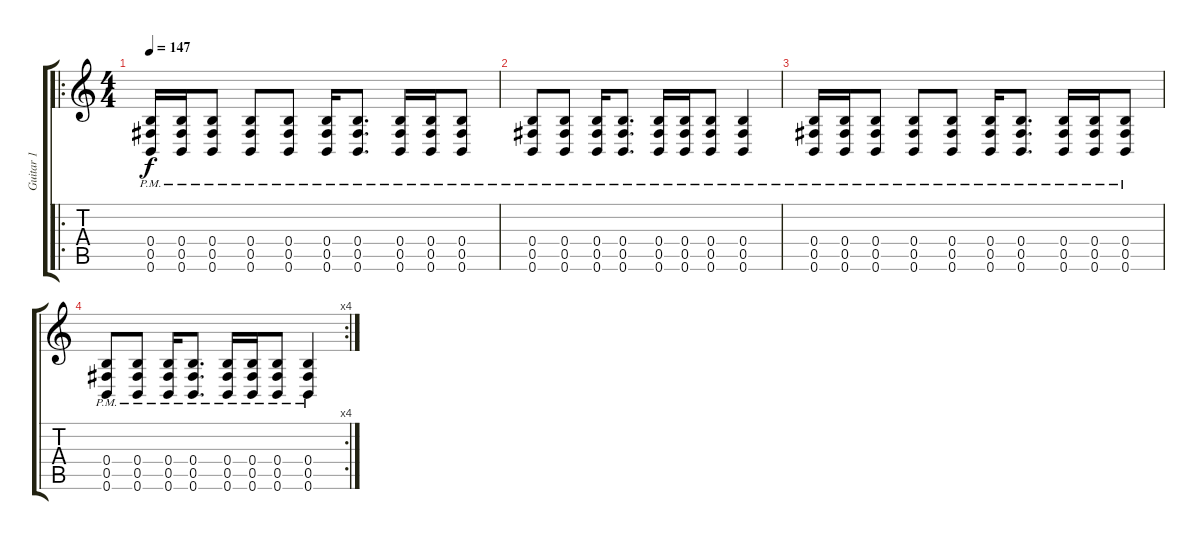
\track ("Guitar 1" "Guitar 1") {instrument overdrivenguitar}
\staff {score tabs}
\tuning (Db4 Ab3 E3 B2 Gb2 B1) {hide}
\ro
\ts (4 4)
\tempo 147
\clef g2
\ks c
(0.4{pm} 0.5{pm} 0.6{pm}).16{dy f} (0.4{pm} 0.5{pm} 0.6{pm}).16 (0.4{pm} 0.5{pm} 0.6{pm}).8 (0.4{pm} 0.5{pm} 0.6{pm}).8 (0.4{pm} 0.5{pm} 0.6{pm}).8 (0.4{pm} 0.5{pm} 0.6{pm}).16 (0.4{pm} 0.5{pm} 0.6{pm}).8{d} (0.4{pm} 0.5{pm} 0.6{pm}).16 (0.4{pm} 0.5{pm} 0.6{pm}).16 (0.4{pm} 0.5{pm} 0.6{pm}).8 |
(0.4{pm} 0.5{pm} 0.6{pm}).8 (0.4{pm} 0.5{pm} 0.6{pm}).8 (0.4{pm} 0.5{pm} 0.6{pm}).16 (0.4{pm} 0.5{pm} 0.6{pm}).8{d} (0.4{pm} 0.5{pm} 0.6{pm}).16 (0.4{pm} 0.5{pm} 0.6{pm}).16 (0.4{pm} 0.5{pm} 0.6{pm}).8 (0.4{pm} 0.5{pm} 0.6{pm}).4 |
(0.4{pm} 0.5{pm} 0.6{pm}).16 (0.4{pm} 0.5{pm} 0.6{pm}).16 (0.4{pm} 0.5{pm} 0.6{pm}).8 (0.4{pm} 0.5{pm} 0.6{pm}).8 (0.4{pm} 0.5{pm} 0.6{pm}).8 (0.4{pm} 0.5{pm} 0.6{pm}).16 (0.4{pm} 0.5{pm} 0.6{pm}).8{d} (0.4{pm} 0.5{pm} 0.6{pm}).16 (0.4{pm} 0.5{pm} 0.6{pm}).16 (0.4{pm} 0.5{pm} 0.6{pm}).8 |
\rc 4
(0.4{pm} 0.5{pm} 0.6{pm}).8 (0.4{pm} 0.5{pm} 0.6{pm}).8 (0.4{pm} 0.5{pm} 0.6{pm}).16 (0.4{pm} 0.5{pm} 0.6{pm}).8{d} (0.4{pm} 0.5{pm} 0.6{pm}).16 (0.4{pm} 0.5{pm} 0.6{pm}).16 (0.4{pm} 0.5{pm} 0.6{pm}).8 (0.4{pm} 0.5{pm} 0.6{pm}).4
